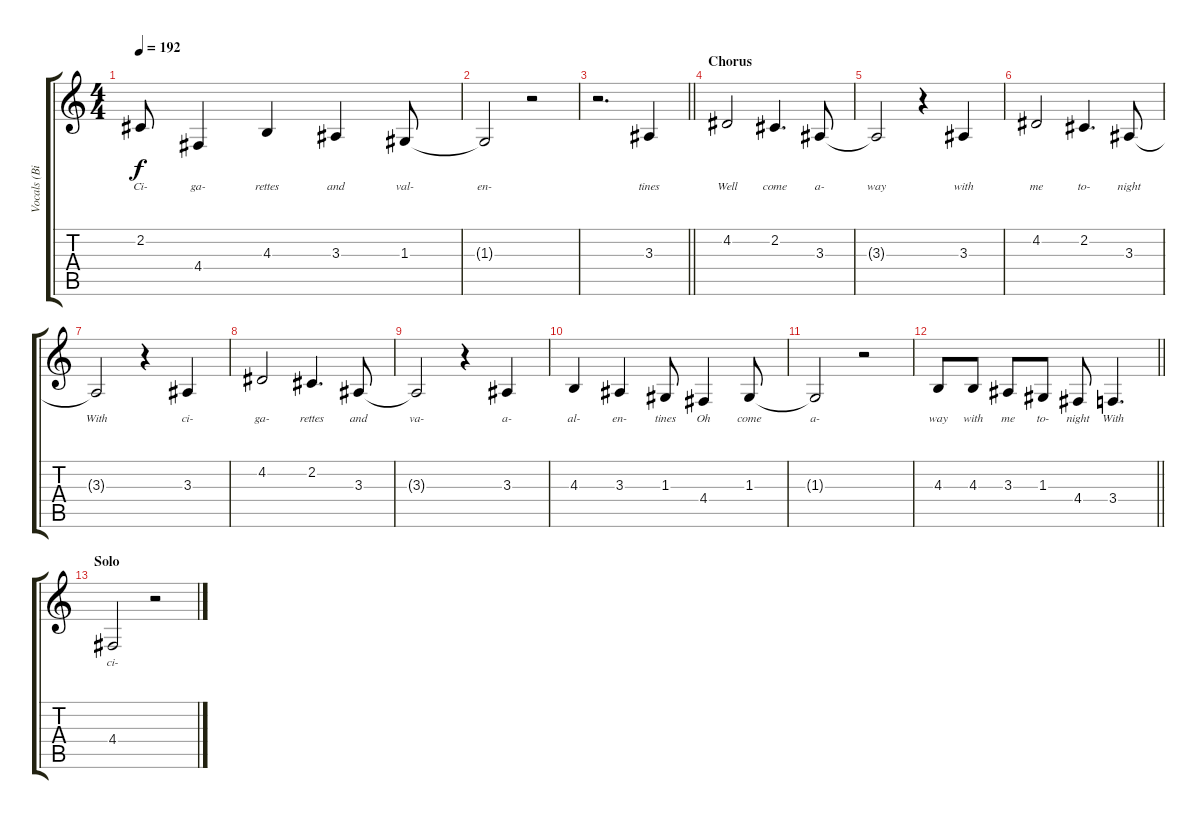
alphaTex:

\track ("Vocals (Billie Joe Armstrong)" "Vocals (Bi") {instrument clarinet}
\staff {score tabs}
\tuning (E4 B3 G3 D3 A2 E2) {hide}
\ts (4 4)
\tempo 192
\clef g2
\ks c
2.2{t}.8{lyrics (0 "Ci-") lyrics (1 "") lyrics (2 "") lyrics (3 "") lyrics (4 "") dy f} 4.4.4{lyrics (0 "ga-") lyrics (1 "") lyrics (2 "") lyrics (3 "") lyrics (4 "")} 4.3.4{lyrics (0 "rettes") lyrics (1 "") lyrics (2 "") lyrics (3 "") lyrics (4 "")} 3.3.4{lyrics (0 "and") lyrics (1 "") lyrics (2 "") lyrics (3 "") lyrics (4 "")} 1.3.8{lyrics (0 "val-") lyrics (1 "") lyrics (2 "") lyrics (3 "") lyrics (4 "")} |
1.3{t}.2{lyrics (0 "en-") lyrics (1 "") lyrics (2 "") lyrics (3 "") lyrics (4 "")} r.2 |
\barLineRight lightlight
r.2{d} 3.3.4{lyrics (0 "tines") lyrics (1 "") lyrics (2 "") lyrics (3 "") lyrics (4 "")} |
\section ("" "Chorus")
4.2.2{lyrics (0 "Well") lyrics (1 "") lyrics (2 "") lyrics (3 "") lyrics (4 "")} 2.2.4{d lyrics (0 "come") lyrics (1 "") lyrics (2 "") lyrics (3 "") lyrics (4 "")} 3.3.8{lyrics (0 "a-") lyrics (1 "") lyrics (2 "") lyrics (3 "") lyrics (4 "")} |
3.3{t}.2{lyrics (0 "way") lyrics (1 "") lyrics (2 "") lyrics (3 "") lyrics (4 "")} r.4 3.3.4{lyrics (0 "with") lyrics (1 "") lyrics (2 "") lyrics (3 "") lyrics (4 "")} |
4.2.2{lyrics (0 "me") lyrics (1 "") lyrics (2 "") lyrics (3 "") lyrics (4 "")} 2.2.4{d lyrics (0 "to-") lyrics (1 "") lyrics (2 "") lyrics (3 "") lyrics (4 "")} 3.3.8{lyrics (0 "night") lyrics (1 "") lyrics (2 "") lyrics (3 "") lyrics (4 "")} |
3.3{t}.2{lyrics (0 "With") lyrics (1 "") lyrics (2 "") lyrics (3 "") lyrics (4 "")} r.4 3.3.4{lyrics (0 "ci-") lyrics (1 "") lyrics (2 "") lyrics (3 "") lyrics (4 "")} |
4.2.2{lyrics (0 "ga-") lyrics (1 "") lyrics (2 "") lyrics (3 "") lyrics (4 "")} 2.2.4{d lyrics (0 "rettes") lyrics (1 "") lyrics (2 "") lyrics (3 "") lyrics (4 "")} 3.3.8{lyrics (0 "and") lyrics (1 "") lyrics (2 "") lyrics (3 "") lyrics (4 "")} |
3.3{t}.2{lyrics (0 "va-") lyrics (1 "") lyrics (2 "") lyrics (3 "") lyrics (4 "")} r.4 3.3.4{lyrics (0 "a-") lyrics (1 "") lyrics (2 "") lyrics (3 "") lyrics (4 "")} |
4.3.4{lyrics (0 "al-") lyrics (1 "") lyrics (2 "") lyrics (3 "") lyrics (4 "")} 3.3.4{lyrics (0 "en-") lyrics (1 "") lyrics (2 "") lyrics (3 "") lyrics (4 "")} 1.3.8{lyrics (0 "tines") lyrics (1 "") lyrics (2 "") lyrics (3 "") lyrics (4 "")} 4.4.4{lyrics (0 "Oh") lyrics (1 "") lyrics (2 "") lyrics (3 "") lyrics (4 "")} 1.3.8{lyrics (0 "come") lyrics (1 "") lyrics (2 "") lyrics (3 "") lyrics (4 "")} |
1.3{t}.2{lyrics (0 "a-") lyrics (1 "") lyrics (2 "") lyrics (3 "") lyrics (4 "")} r.2 |
\barLineRight lightlight
4.3.8{lyrics (0 "way") lyrics (1 "") lyrics (2 "") lyrics (3 "") lyrics (4 "")} 4.3.8{lyrics (0 "with") lyrics (1 "") lyrics (2 "") lyrics (3 "") lyrics (4 "")} 3.3.8{lyrics (0 "me") lyrics (1 "") lyrics (2 "") lyrics (3 "") lyrics (4 "")} 1.3.8{lyrics (0 "to-") lyrics (1 "") lyrics (2 "") lyrics (3 "") lyrics (4 "")} 4.4.8{lyrics (0 "night") lyrics (1 "") lyrics (2 "") lyrics (3 "") lyrics (4 "")} 3.4.4{d lyrics (0 "With") lyrics (1 "") lyrics (2 "") lyrics (3 "") lyrics (4 "")} |
\section ("" "Solo")
4.4.2{lyrics (0 "ci-") lyrics (1 "") lyrics (2 "") lyrics (3 "") lyrics (4 "")} r.2
